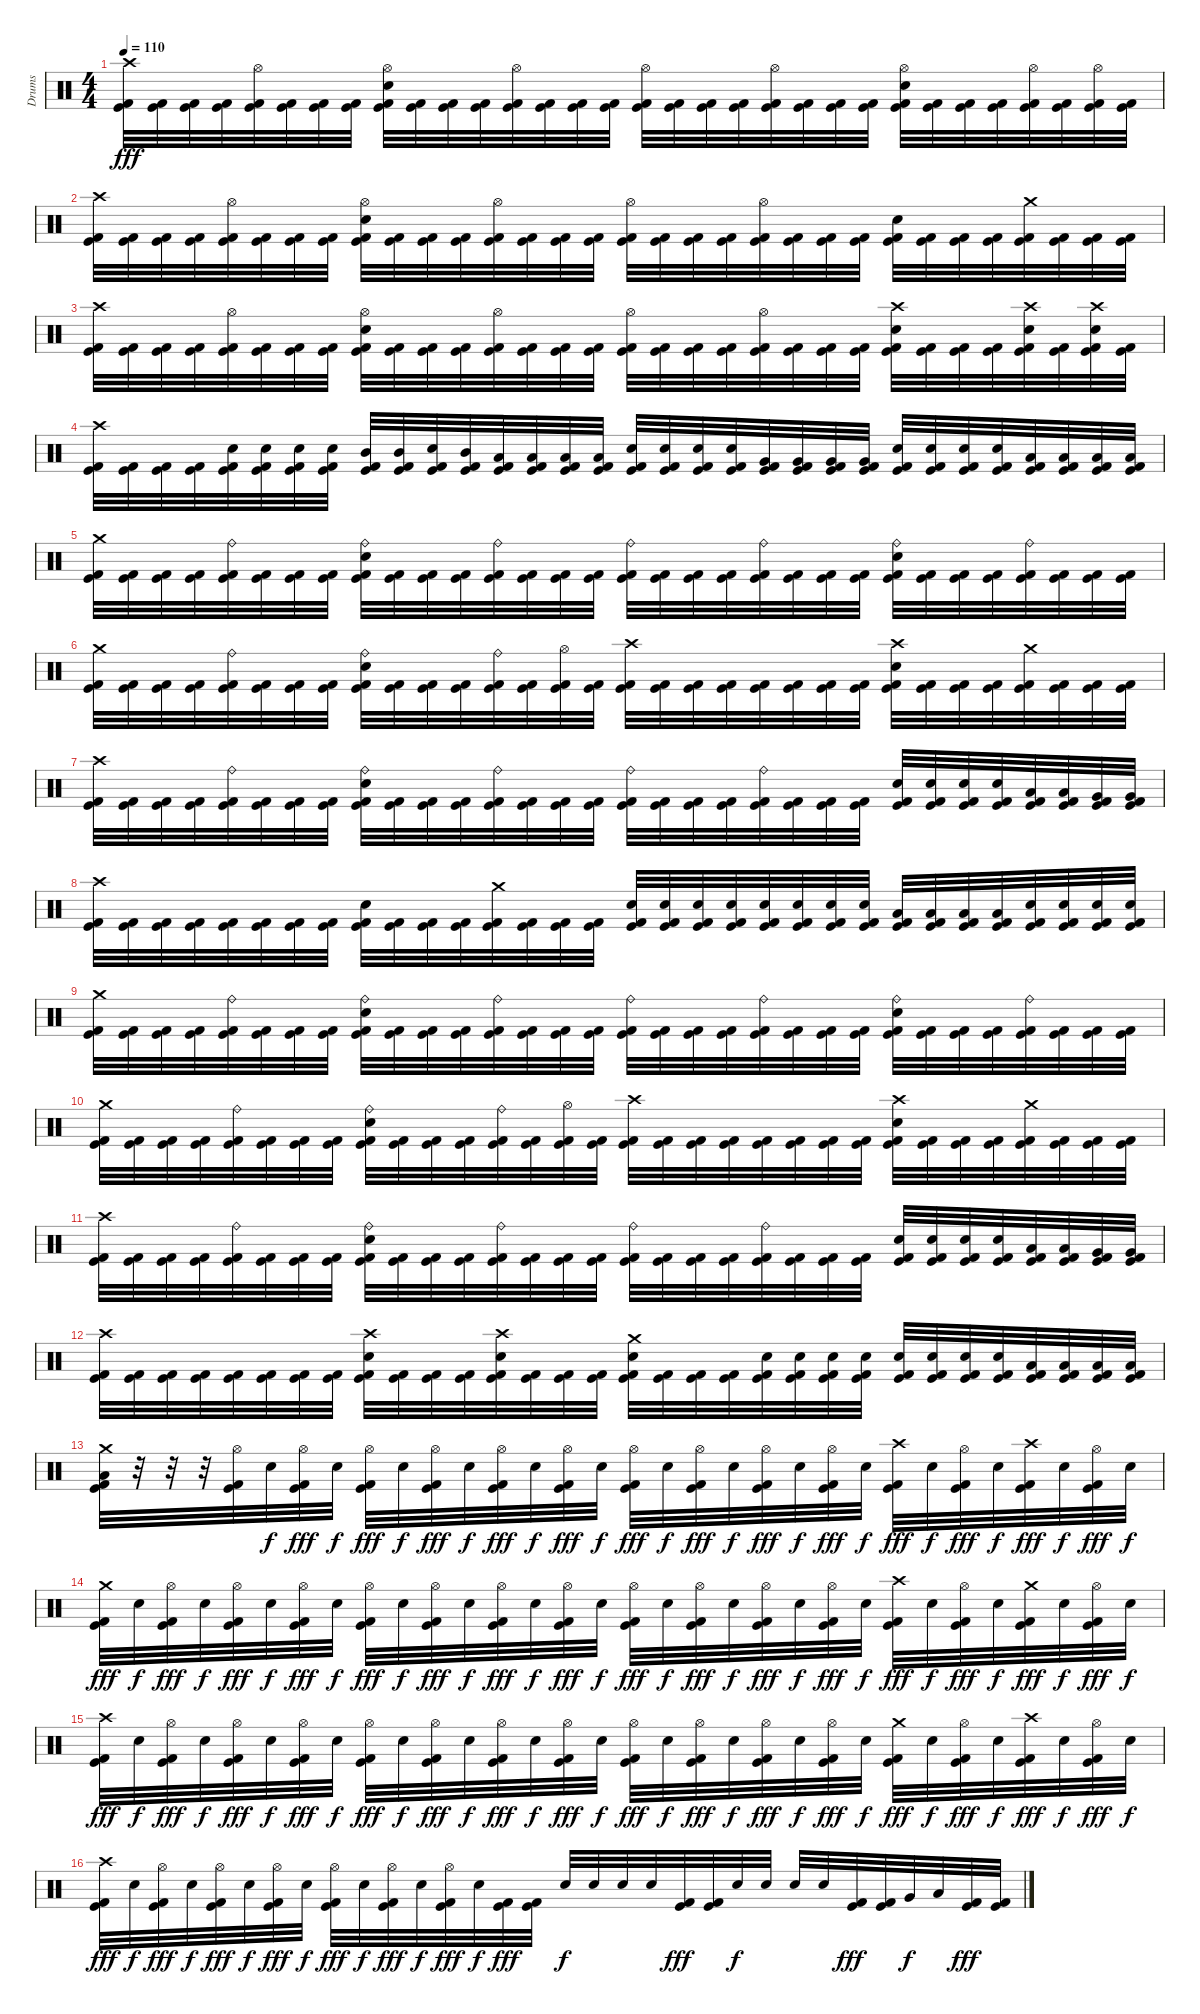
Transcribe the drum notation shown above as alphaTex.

\track ("Drums" "Drums") {instrument percussion}
\staff {score}
\articulation defaults
\ts (4 4)
\tempo 110
\clef neutral
\ks c
("Crash high (hit)" "Kick (hit)" "Kick (hit) 2").32{dy fff} ("Kick (hit)" "Kick (hit) 2").32 ("Kick (hit)" "Kick (hit) 2").32 ("Kick (hit)" "Kick (hit) 2").32 ("Hi-Hat (open)" "Kick (hit)" "Kick (hit) 2").32 ("Kick (hit)" "Kick (hit) 2").32 ("Kick (hit)" "Kick (hit) 2").32 ("Kick (hit)" "Kick (hit) 2").32 ("Hi-Hat (open)" "Electric Snare (hit)" "Kick (hit)" "Kick (hit) 2").32 ("Kick (hit)" "Kick (hit) 2").32 ("Kick (hit)" "Kick (hit) 2").32 ("Kick (hit)" "Kick (hit) 2").32 ("Hi-Hat (open)" "Kick (hit)" "Kick (hit) 2").32 ("Kick (hit)" "Kick (hit) 2").32 ("Kick (hit)" "Kick (hit) 2").32 ("Kick (hit)" "Kick (hit) 2").32 ("Hi-Hat (open)" "Kick (hit)" "Kick (hit) 2").32 ("Kick (hit)" "Kick (hit) 2").32 ("Kick (hit)" "Kick (hit) 2").32 ("Kick (hit)" "Kick (hit) 2").32 ("Hi-Hat (open)" "Kick (hit)" "Kick (hit) 2").32 ("Kick (hit)" "Kick (hit) 2").32 ("Kick (hit)" "Kick (hit) 2").32 ("Kick (hit)" "Kick (hit) 2").32 ("Hi-Hat (open)" "Electric Snare (hit)" "Kick (hit)" "Kick (hit) 2").32 ("Kick (hit)" "Kick (hit) 2").32 ("Kick (hit)" "Kick (hit) 2").32 ("Kick (hit)" "Kick (hit) 2").32 ("Hi-Hat (open)" "Kick (hit)" "Kick (hit) 2").32 ("Kick (hit)" "Kick (hit) 2").32 ("Hi-Hat (open)" "Kick (hit)" "Kick (hit) 2").32 ("Kick (hit)" "Kick (hit) 2").32 |
("Crash high (hit)" "Kick (hit)" "Kick (hit) 2").32 ("Kick (hit)" "Kick (hit) 2").32 ("Kick (hit)" "Kick (hit) 2").32 ("Kick (hit)" "Kick (hit) 2").32 ("Hi-Hat (open)" "Kick (hit)" "Kick (hit) 2").32 ("Kick (hit)" "Kick (hit) 2").32 ("Kick (hit)" "Kick (hit) 2").32 ("Kick (hit)" "Kick (hit) 2").32 ("Hi-Hat (open)" "Electric Snare (hit)" "Kick (hit)" "Kick (hit) 2").32 ("Kick (hit)" "Kick (hit) 2").32 ("Kick (hit)" "Kick (hit) 2").32 ("Kick (hit)" "Kick (hit) 2").32 ("Hi-Hat (open)" "Kick (hit)" "Kick (hit) 2").32 ("Kick (hit)" "Kick (hit) 2").32 ("Kick (hit)" "Kick (hit) 2").32 ("Kick (hit)" "Kick (hit) 2").32 ("Hi-Hat (open)" "Kick (hit)" "Kick (hit) 2").32 ("Kick (hit)" "Kick (hit) 2").32 ("Kick (hit)" "Kick (hit) 2").32 ("Kick (hit)" "Kick (hit) 2").32 ("Hi-Hat (open)" "Kick (hit)" "Kick (hit) 2").32 ("Kick (hit)" "Kick (hit) 2").32 ("Kick (hit)" "Kick (hit) 2").32 ("Kick (hit)" "Kick (hit) 2").32 ("Electric Snare (hit)" "Kick (hit)" "Kick (hit) 2").32 ("Kick (hit)" "Kick (hit) 2").32 ("Kick (hit)" "Kick (hit) 2").32 ("Kick (hit)" "Kick (hit) 2").32 ("Crash medium (hit)" "Kick (hit)" "Kick (hit) 2").32 ("Kick (hit)" "Kick (hit) 2").32 ("Kick (hit)" "Kick (hit) 2").32 ("Kick (hit)" "Kick (hit) 2").32 |
("Crash high (hit)" "Kick (hit)" "Kick (hit) 2").32 ("Kick (hit)" "Kick (hit) 2").32 ("Kick (hit)" "Kick (hit) 2").32 ("Kick (hit)" "Kick (hit) 2").32 ("Hi-Hat (open)" "Kick (hit)" "Kick (hit) 2").32 ("Kick (hit)" "Kick (hit) 2").32 ("Kick (hit)" "Kick (hit) 2").32 ("Kick (hit)" "Kick (hit) 2").32 ("Hi-Hat (open)" "Electric Snare (hit)" "Kick (hit)" "Kick (hit) 2").32 ("Kick (hit)" "Kick (hit) 2").32 ("Kick (hit)" "Kick (hit) 2").32 ("Kick (hit)" "Kick (hit) 2").32 ("Hi-Hat (open)" "Kick (hit)" "Kick (hit) 2").32 ("Kick (hit)" "Kick (hit) 2").32 ("Kick (hit)" "Kick (hit) 2").32 ("Kick (hit)" "Kick (hit) 2").32 ("Hi-Hat (open)" "Kick (hit)" "Kick (hit) 2").32 ("Kick (hit)" "Kick (hit) 2").32 ("Kick (hit)" "Kick (hit) 2").32 ("Kick (hit)" "Kick (hit) 2").32 ("Hi-Hat (open)" "Kick (hit)" "Kick (hit) 2").32 ("Kick (hit)" "Kick (hit) 2").32 ("Kick (hit)" "Kick (hit) 2").32 ("Kick (hit)" "Kick (hit) 2").32 ("Crash high (hit)" "Electric Snare (hit)" "Kick (hit)" "Kick (hit) 2").32 ("Kick (hit)" "Kick (hit) 2").32 ("Kick (hit)" "Kick (hit) 2").32 ("Kick (hit)" "Kick (hit) 2").32 ("Crash high (hit)" "Electric Snare (hit)" "Kick (hit)" "Kick (hit) 2").32 ("Kick (hit)" "Kick (hit) 2").32 ("Crash high (hit)" "Electric Snare (hit)" "Kick (hit)" "Kick (hit) 2").32 ("Kick (hit)" "Kick (hit) 2").32 |
("Crash high (hit)" "Kick (hit)" "Kick (hit) 2").32 ("Kick (hit)" "Kick (hit) 2").32 ("Kick (hit)" "Kick (hit) 2").32 ("Kick (hit)" "Kick (hit) 2").32 ("Electric Snare (hit)" "Kick (hit)" "Kick (hit) 2").32 ("Electric Snare (hit)" "Kick (hit)" "Kick (hit) 2").32 ("Electric Snare (hit)" "Kick (hit)" "Kick (hit) 2").32 ("Electric Snare (hit)" "Kick (hit)" "Kick (hit) 2").32 ("Mid Tom (hit)" "Kick (hit)" "Kick (hit) 2").32 ("Mid Tom (hit)" "Kick (hit)" "Kick (hit) 2").32 ("Electric Snare (hit)" "Kick (hit)" "Kick (hit) 2").32 ("Mid Tom (hit)" "Kick (hit)" "Kick (hit) 2").32 ("Low Tom (hit)" "Kick (hit)" "Kick (hit) 2").32 ("Low Tom (hit)" "Kick (hit)" "Kick (hit) 2").32 ("Low Tom (hit)" "Kick (hit)" "Kick (hit) 2").32 ("Low Tom (hit)" "Kick (hit)" "Kick (hit) 2").32 ("Electric Snare (hit)" "Kick (hit)" "Kick (hit) 2").32 ("Electric Snare (hit)" "Kick (hit)" "Kick (hit) 2").32 ("Electric Snare (hit)" "Kick (hit)" "Kick (hit) 2").32 ("Electric Snare (hit)" "Kick (hit)" "Kick (hit) 2").32 ("Very Low Tom (hit)" "Kick (hit)" "Kick (hit) 2").32 ("Very Low Tom (hit)" "Kick (hit)" "Kick (hit) 2").32 ("Very Low Tom (hit)" "Kick (hit)" "Kick (hit) 2").32 ("Very Low Tom (hit)" "Kick (hit)" "Kick (hit) 2").32 ("Electric Snare (hit)" "Kick (hit)" "Kick (hit) 2").32 ("Electric Snare (hit)" "Kick (hit)" "Kick (hit) 2").32 ("Electric Snare (hit)" "Kick (hit)" "Kick (hit) 2").32 ("Electric Snare (hit)" "Kick (hit)" "Kick (hit) 2").32 ("Low Floor Tom (hit)" "Kick (hit)" "Kick (hit) 2").32 ("Low Floor Tom (hit)" "Kick (hit)" "Kick (hit) 2").32 ("Low Floor Tom (hit)" "Kick (hit)" "Kick (hit) 2").32 ("Low Floor Tom (hit)" "Kick (hit)" "Kick (hit) 2").32 |
("Crash medium (hit)" "Kick (hit)" "Kick (hit) 2").32 ("Kick (hit)" "Kick (hit) 2").32 ("Kick (hit)" "Kick (hit) 2").32 ("Kick (hit)" "Kick (hit) 2").32 ("Ride (bell)" "Kick (hit)" "Kick (hit) 2").32 ("Kick (hit)" "Kick (hit) 2").32 ("Kick (hit)" "Kick (hit) 2").32 ("Kick (hit)" "Kick (hit) 2").32 ("Ride (bell)" "Electric Snare (hit)" "Kick (hit)" "Kick (hit) 2").32 ("Kick (hit)" "Kick (hit) 2").32 ("Kick (hit)" "Kick (hit) 2").32 ("Kick (hit)" "Kick (hit) 2").32 ("Ride (bell)" "Kick (hit)" "Kick (hit) 2").32 ("Kick (hit)" "Kick (hit) 2").32 ("Kick (hit)" "Kick (hit) 2").32 ("Kick (hit)" "Kick (hit) 2").32 ("Ride (bell)" "Kick (hit)" "Kick (hit) 2").32 ("Kick (hit)" "Kick (hit) 2").32 ("Kick (hit)" "Kick (hit) 2").32 ("Kick (hit)" "Kick (hit) 2").32 ("Ride (bell)" "Kick (hit)" "Kick (hit) 2").32 ("Kick (hit)" "Kick (hit) 2").32 ("Kick (hit)" "Kick (hit) 2").32 ("Kick (hit)" "Kick (hit) 2").32 ("Ride (bell)" "Electric Snare (hit)" "Kick (hit)" "Kick (hit) 2").32 ("Kick (hit)" "Kick (hit) 2").32 ("Kick (hit)" "Kick (hit) 2").32 ("Kick (hit)" "Kick (hit) 2").32 ("Ride (bell)" "Kick (hit)" "Kick (hit) 2").32 ("Kick (hit)" "Kick (hit) 2").32 ("Kick (hit)" "Kick (hit) 2").32 ("Kick (hit)" "Kick (hit) 2").32 |
("Crash medium (hit)" "Kick (hit)" "Kick (hit) 2").32 ("Kick (hit)" "Kick (hit) 2").32 ("Kick (hit)" "Kick (hit) 2").32 ("Kick (hit)" "Kick (hit) 2").32 ("Ride (bell)" "Kick (hit)" "Kick (hit) 2").32 ("Kick (hit)" "Kick (hit) 2").32 ("Kick (hit)" "Kick (hit) 2").32 ("Kick (hit)" "Kick (hit) 2").32 ("Ride (bell)" "Electric Snare (hit)" "Kick (hit)" "Kick (hit) 2").32 ("Kick (hit)" "Kick (hit) 2").32 ("Kick (hit)" "Kick (hit) 2").32 ("Kick (hit)" "Kick (hit) 2").32 ("Ride (bell)" "Kick (hit)" "Kick (hit) 2").32 ("Kick (hit)" "Kick (hit) 2").32 ("Hi-Hat (open)" "Kick (hit)" "Kick (hit) 2").32 ("Kick (hit)" "Kick (hit) 2").32 ("Crash high (hit)" "Kick (hit)" "Kick (hit) 2").32 ("Kick (hit)" "Kick (hit) 2").32 ("Kick (hit)" "Kick (hit) 2").32 ("Kick (hit)" "Kick (hit) 2").32 ("Kick (hit)" "Kick (hit) 2").32 ("Kick (hit)" "Kick (hit) 2").32 ("Kick (hit)" "Kick (hit) 2").32 ("Kick (hit)" "Kick (hit) 2").32 ("Crash high (hit)" "Electric Snare (hit)" "Kick (hit)" "Kick (hit) 2").32 ("Kick (hit)" "Kick (hit) 2").32 ("Kick (hit)" "Kick (hit) 2").32 ("Kick (hit)" "Kick (hit) 2").32 ("Crash medium (hit)" "Kick (hit)" "Kick (hit) 2").32 ("Kick (hit)" "Kick (hit) 2").32 ("Kick (hit)" "Kick (hit) 2").32 ("Kick (hit)" "Kick (hit) 2").32 |
("Crash high (hit)" "Kick (hit)" "Kick (hit) 2").32 ("Kick (hit)" "Kick (hit) 2").32 ("Kick (hit)" "Kick (hit) 2").32 ("Kick (hit)" "Kick (hit) 2").32 ("Ride (bell)" "Kick (hit)" "Kick (hit) 2").32 ("Kick (hit)" "Kick (hit) 2").32 ("Kick (hit)" "Kick (hit) 2").32 ("Kick (hit)" "Kick (hit) 2").32 ("Ride (bell)" "Electric Snare (hit)" "Kick (hit)" "Kick (hit) 2").32 ("Kick (hit)" "Kick (hit) 2").32 ("Kick (hit)" "Kick (hit) 2").32 ("Kick (hit)" "Kick (hit) 2").32 ("Ride (bell)" "Kick (hit)" "Kick (hit) 2").32 ("Kick (hit)" "Kick (hit) 2").32 ("Kick (hit)" "Kick (hit) 2").32 ("Kick (hit)" "Kick (hit) 2").32 ("Ride (bell)" "Kick (hit)" "Kick (hit) 2").32 ("Kick (hit)" "Kick (hit) 2").32 ("Kick (hit)" "Kick (hit) 2").32 ("Kick (hit)" "Kick (hit) 2").32 ("Ride (bell)" "Kick (hit)" "Kick (hit) 2").32 ("Kick (hit)" "Kick (hit) 2").32 ("Kick (hit)" "Kick (hit) 2").32 ("Kick (hit)" "Kick (hit) 2").32 ("Electric Snare (hit)" "Kick (hit)" "Kick (hit) 2").32 ("Electric Snare (hit)" "Kick (hit)" "Kick (hit) 2").32 ("Electric Snare (hit)" "Kick (hit)" "Kick (hit) 2").32 ("Electric Snare (hit)" "Kick (hit)" "Kick (hit) 2").32 ("Low Tom (hit)" "Kick (hit)" "Kick (hit) 2").32 ("Low Tom (hit)" "Kick (hit)" "Kick (hit) 2").32 ("Very Low Tom (hit)" "Kick (hit)" "Kick (hit) 2").32 ("Very Low Tom (hit)" "Kick (hit)" "Kick (hit) 2").32 |
("Crash high (hit)" "Kick (hit)" "Kick (hit) 2").32 ("Kick (hit)" "Kick (hit) 2").32 ("Kick (hit)" "Kick (hit) 2").32 ("Kick (hit)" "Kick (hit) 2").32 ("Kick (hit)" "Kick (hit) 2").32 ("Kick (hit)" "Kick (hit) 2").32 ("Kick (hit)" "Kick (hit) 2").32 ("Kick (hit)" "Kick (hit) 2").32 ("Electric Snare (hit)" "Kick (hit)" "Kick (hit) 2").32 ("Kick (hit)" "Kick (hit) 2").32 ("Kick (hit)" "Kick (hit) 2").32 ("Kick (hit)" "Kick (hit) 2").32 ("Crash medium (hit)" "Kick (hit)" "Kick (hit) 2").32 ("Kick (hit)" "Kick (hit) 2").32 ("Kick (hit)" "Kick (hit) 2").32 ("Kick (hit)" "Kick (hit) 2").32 ("Electric Snare (hit)" "Kick (hit)" "Kick (hit) 2").32 ("Electric Snare (hit)" "Kick (hit)" "Kick (hit) 2").32 ("Electric Snare (hit)" "Kick (hit)" "Kick (hit) 2").32 ("Electric Snare (hit)" "Kick (hit)" "Kick (hit) 2").32 ("Electric Snare (hit)" "Kick (hit)" "Kick (hit) 2").32 ("Electric Snare (hit)" "Kick (hit)" "Kick (hit) 2").32 ("Electric Snare (hit)" "Kick (hit)" "Kick (hit) 2").32 ("Electric Snare (hit)" "Kick (hit)" "Kick (hit) 2").32 ("Low Tom (hit)" "Kick (hit)" "Kick (hit) 2").32 ("Low Tom (hit)" "Kick (hit)" "Kick (hit) 2").32 ("Low Tom (hit)" "Kick (hit)" "Kick (hit) 2").32 ("Low Tom (hit)" "Kick (hit)" "Kick (hit) 2").32 ("Electric Snare (hit)" "Kick (hit)" "Kick (hit) 2").32 ("Electric Snare (hit)" "Kick (hit)" "Kick (hit) 2").32 ("Electric Snare (hit)" "Kick (hit)" "Kick (hit) 2").32 ("Electric Snare (hit)" "Kick (hit)" "Kick (hit) 2").32 |
("Crash medium (hit)" "Kick (hit)" "Kick (hit) 2").32 ("Kick (hit)" "Kick (hit) 2").32 ("Kick (hit)" "Kick (hit) 2").32 ("Kick (hit)" "Kick (hit) 2").32 ("Ride (bell)" "Kick (hit)" "Kick (hit) 2").32 ("Kick (hit)" "Kick (hit) 2").32 ("Kick (hit)" "Kick (hit) 2").32 ("Kick (hit)" "Kick (hit) 2").32 ("Ride (bell)" "Electric Snare (hit)" "Kick (hit)" "Kick (hit) 2").32 ("Kick (hit)" "Kick (hit) 2").32 ("Kick (hit)" "Kick (hit) 2").32 ("Kick (hit)" "Kick (hit) 2").32 ("Ride (bell)" "Kick (hit)" "Kick (hit) 2").32 ("Kick (hit)" "Kick (hit) 2").32 ("Kick (hit)" "Kick (hit) 2").32 ("Kick (hit)" "Kick (hit) 2").32 ("Ride (bell)" "Kick (hit)" "Kick (hit) 2").32 ("Kick (hit)" "Kick (hit) 2").32 ("Kick (hit)" "Kick (hit) 2").32 ("Kick (hit)" "Kick (hit) 2").32 ("Ride (bell)" "Kick (hit)" "Kick (hit) 2").32 ("Kick (hit)" "Kick (hit) 2").32 ("Kick (hit)" "Kick (hit) 2").32 ("Kick (hit)" "Kick (hit) 2").32 ("Ride (bell)" "Electric Snare (hit)" "Kick (hit)" "Kick (hit) 2").32 ("Kick (hit)" "Kick (hit) 2").32 ("Kick (hit)" "Kick (hit) 2").32 ("Kick (hit)" "Kick (hit) 2").32 ("Ride (bell)" "Kick (hit)" "Kick (hit) 2").32 ("Kick (hit)" "Kick (hit) 2").32 ("Kick (hit)" "Kick (hit) 2").32 ("Kick (hit)" "Kick (hit) 2").32 |
("Crash medium (hit)" "Kick (hit)" "Kick (hit) 2").32 ("Kick (hit)" "Kick (hit) 2").32 ("Kick (hit)" "Kick (hit) 2").32 ("Kick (hit)" "Kick (hit) 2").32 ("Ride (bell)" "Kick (hit)" "Kick (hit) 2").32 ("Kick (hit)" "Kick (hit) 2").32 ("Kick (hit)" "Kick (hit) 2").32 ("Kick (hit)" "Kick (hit) 2").32 ("Ride (bell)" "Electric Snare (hit)" "Kick (hit)" "Kick (hit) 2").32 ("Kick (hit)" "Kick (hit) 2").32 ("Kick (hit)" "Kick (hit) 2").32 ("Kick (hit)" "Kick (hit) 2").32 ("Ride (bell)" "Kick (hit)" "Kick (hit) 2").32 ("Kick (hit)" "Kick (hit) 2").32 ("Hi-Hat (open)" "Kick (hit)" "Kick (hit) 2").32 ("Kick (hit)" "Kick (hit) 2").32 ("Crash high (hit)" "Kick (hit)" "Kick (hit) 2").32 ("Kick (hit)" "Kick (hit) 2").32 ("Kick (hit)" "Kick (hit) 2").32 ("Kick (hit)" "Kick (hit) 2").32 ("Kick (hit)" "Kick (hit) 2").32 ("Kick (hit)" "Kick (hit) 2").32 ("Kick (hit)" "Kick (hit) 2").32 ("Kick (hit)" "Kick (hit) 2").32 ("Crash high (hit)" "Electric Snare (hit)" "Kick (hit)" "Kick (hit) 2").32 ("Kick (hit)" "Kick (hit) 2").32 ("Kick (hit)" "Kick (hit) 2").32 ("Kick (hit)" "Kick (hit) 2").32 ("Crash medium (hit)" "Kick (hit)" "Kick (hit) 2").32 ("Kick (hit)" "Kick (hit) 2").32 ("Kick (hit)" "Kick (hit) 2").32 ("Kick (hit)" "Kick (hit) 2").32 |
("Crash high (hit)" "Kick (hit)" "Kick (hit) 2").32 ("Kick (hit)" "Kick (hit) 2").32 ("Kick (hit)" "Kick (hit) 2").32 ("Kick (hit)" "Kick (hit) 2").32 ("Ride (bell)" "Kick (hit)" "Kick (hit) 2").32 ("Kick (hit)" "Kick (hit) 2").32 ("Kick (hit)" "Kick (hit) 2").32 ("Kick (hit)" "Kick (hit) 2").32 ("Ride (bell)" "Electric Snare (hit)" "Kick (hit)" "Kick (hit) 2").32 ("Kick (hit)" "Kick (hit) 2").32 ("Kick (hit)" "Kick (hit) 2").32 ("Kick (hit)" "Kick (hit) 2").32 ("Ride (bell)" "Kick (hit)" "Kick (hit) 2").32 ("Kick (hit)" "Kick (hit) 2").32 ("Kick (hit)" "Kick (hit) 2").32 ("Kick (hit)" "Kick (hit) 2").32 ("Ride (bell)" "Kick (hit)" "Kick (hit) 2").32 ("Kick (hit)" "Kick (hit) 2").32 ("Kick (hit)" "Kick (hit) 2").32 ("Kick (hit)" "Kick (hit) 2").32 ("Ride (bell)" "Kick (hit)" "Kick (hit) 2").32 ("Kick (hit)" "Kick (hit) 2").32 ("Kick (hit)" "Kick (hit) 2").32 ("Kick (hit)" "Kick (hit) 2").32 ("Electric Snare (hit)" "Kick (hit)" "Kick (hit) 2").32 ("Electric Snare (hit)" "Kick (hit)" "Kick (hit) 2").32 ("Electric Snare (hit)" "Kick (hit)" "Kick (hit) 2").32 ("Electric Snare (hit)" "Kick (hit)" "Kick (hit) 2").32 ("Low Tom (hit)" "Kick (hit)" "Kick (hit) 2").32 ("Low Tom (hit)" "Kick (hit)" "Kick (hit) 2").32 ("Very Low Tom (hit)" "Kick (hit)" "Kick (hit) 2").32 ("Very Low Tom (hit)" "Kick (hit)" "Kick (hit) 2").32 |
("Crash high (hit)" "Kick (hit)" "Kick (hit) 2").32 ("Kick (hit)" "Kick (hit) 2").32 ("Kick (hit)" "Kick (hit) 2").32 ("Kick (hit)" "Kick (hit) 2").32 ("Kick (hit)" "Kick (hit) 2").32 ("Kick (hit)" "Kick (hit) 2").32 ("Kick (hit)" "Kick (hit) 2").32 ("Kick (hit)" "Kick (hit) 2").32 ("Crash high (hit)" "Electric Snare (hit)" "Kick (hit)" "Kick (hit) 2").32 ("Kick (hit)" "Kick (hit) 2").32 ("Kick (hit)" "Kick (hit) 2").32 ("Kick (hit)" "Kick (hit) 2").32 ("Crash high (hit)" "Electric Snare (hit)" "Kick (hit)" "Kick (hit) 2").32 ("Kick (hit)" "Kick (hit) 2").32 ("Kick (hit)" "Kick (hit) 2").32 ("Kick (hit)" "Kick (hit) 2").32 ("Crash medium (hit)" "Electric Snare (hit)" "Kick (hit)" "Kick (hit) 2").32 ("Kick (hit)" "Kick (hit) 2").32 ("Kick (hit)" "Kick (hit) 2").32 ("Kick (hit)" "Kick (hit) 2").32 ("Electric Snare (hit)" "Kick (hit)" "Kick (hit) 2").32 ("Electric Snare (hit)" "Kick (hit)" "Kick (hit) 2").32 ("Electric Snare (hit)" "Kick (hit)" "Kick (hit) 2").32 ("Electric Snare (hit)" "Kick (hit)" "Kick (hit) 2").32 ("Electric Snare (hit)" "Kick (hit)" "Kick (hit) 2").32 ("Electric Snare (hit)" "Kick (hit)" "Kick (hit) 2").32 ("Electric Snare (hit)" "Kick (hit)" "Kick (hit) 2").32 ("Electric Snare (hit)" "Kick (hit)" "Kick (hit) 2").32 ("Low Floor Tom (hit)" "Kick (hit)" "Kick (hit) 2").32 ("Low Floor Tom (hit)" "Kick (hit)" "Kick (hit) 2").32 ("Low Floor Tom (hit)" "Kick (hit)" "Kick (hit) 2").32 ("Low Floor Tom (hit)" "Kick (hit)" "Kick (hit) 2").32 |
("Crash medium (hit)" "Low Floor Tom (hit)" "Kick (hit)" "Kick (hit) 2").32 r.32 r.32 r.32 ("Hi-Hat (open)" "Kick (hit)" "Kick (hit) 2").32 "Electric Snare (hit)".32{dy f} ("Hi-Hat (open)" "Kick (hit)" "Kick (hit) 2").32{dy fff} "Electric Snare (hit)".32{dy f} ("Hi-Hat (open)" "Kick (hit)" "Kick (hit) 2").32{dy fff} "Electric Snare (hit)".32{dy f} ("Hi-Hat (open)" "Kick (hit)" "Kick (hit) 2").32{dy fff} "Electric Snare (hit)".32{dy f} ("Hi-Hat (open)" "Kick (hit)" "Kick (hit) 2").32{dy fff} "Electric Snare (hit)".32{dy f} ("Hi-Hat (open)" "Kick (hit)" "Kick (hit) 2").32{dy fff} "Electric Snare (hit)".32{dy f} ("Hi-Hat (open)" "Kick (hit)" "Kick (hit) 2").32{dy fff} "Electric Snare (hit)".32{dy f} ("Hi-Hat (open)" "Kick (hit)" "Kick (hit) 2").32{dy fff} "Electric Snare (hit)".32{dy f} ("Hi-Hat (open)" "Kick (hit)" "Kick (hit) 2").32{dy fff} "Electric Snare (hit)".32{dy f} ("Hi-Hat (open)" "Kick (hit)" "Kick (hit) 2").32{dy fff} "Electric Snare (hit)".32{dy f} ("Crash high (hit)" "Kick (hit)" "Kick (hit) 2").32{dy fff} "Electric Snare (hit)".32{dy f} ("Hi-Hat (open)" "Kick (hit)" "Kick (hit) 2").32{dy fff} "Electric Snare (hit)".32{dy f} ("Crash high (hit)" "Kick (hit)" "Kick (hit) 2").32{dy fff} "Electric Snare (hit)".32{dy f} ("Hi-Hat (open)" "Kick (hit)" "Kick (hit) 2").32{dy fff} "Electric Snare (hit)".32{dy f} |
("Crash medium (hit)" "Kick (hit)" "Kick (hit) 2").32{dy fff} "Electric Snare (hit)".32{dy f} ("Hi-Hat (open)" "Kick (hit)" "Kick (hit) 2").32{dy fff} "Electric Snare (hit)".32{dy f} ("Hi-Hat (open)" "Kick (hit)" "Kick (hit) 2").32{dy fff} "Electric Snare (hit)".32{dy f} ("Hi-Hat (open)" "Kick (hit)" "Kick (hit) 2").32{dy fff} "Electric Snare (hit)".32{dy f} ("Hi-Hat (open)" "Kick (hit)" "Kick (hit) 2").32{dy fff} "Electric Snare (hit)".32{dy f} ("Hi-Hat (open)" "Kick (hit)" "Kick (hit) 2").32{dy fff} "Electric Snare (hit)".32{dy f} ("Hi-Hat (open)" "Kick (hit)" "Kick (hit) 2").32{dy fff} "Electric Snare (hit)".32{dy f} ("Hi-Hat (open)" "Kick (hit)" "Kick (hit) 2").32{dy fff} "Electric Snare (hit)".32{dy f} ("Hi-Hat (open)" "Kick (hit)" "Kick (hit) 2").32{dy fff} "Electric Snare (hit)".32{dy f} ("Hi-Hat (open)" "Kick (hit)" "Kick (hit) 2").32{dy fff} "Electric Snare (hit)".32{dy f} ("Hi-Hat (open)" "Kick (hit)" "Kick (hit) 2").32{dy fff} "Electric Snare (hit)".32{dy f} ("Hi-Hat (open)" "Kick (hit)" "Kick (hit) 2").32{dy fff} "Electric Snare (hit)".32{dy f} ("Crash high (hit)" "Kick (hit)" "Kick (hit) 2").32{dy fff} "Electric Snare (hit)".32{dy f} ("Hi-Hat (open)" "Kick (hit)" "Kick (hit) 2").32{dy fff} "Electric Snare (hit)".32{dy f} ("Crash medium (hit)" "Kick (hit)" "Kick (hit) 2").32{dy fff} "Electric Snare (hit)".32{dy f} ("Hi-Hat (open)" "Kick (hit)" "Kick (hit) 2").32{dy fff} "Electric Snare (hit)".32{dy f} |
("Crash high (hit)" "Kick (hit)" "Kick (hit) 2").32{dy fff} "Electric Snare (hit)".32{dy f} ("Hi-Hat (open)" "Kick (hit)" "Kick (hit) 2").32{dy fff} "Electric Snare (hit)".32{dy f} ("Hi-Hat (open)" "Kick (hit)" "Kick (hit) 2").32{dy fff} "Electric Snare (hit)".32{dy f} ("Hi-Hat (open)" "Kick (hit)" "Kick (hit) 2").32{dy fff} "Electric Snare (hit)".32{dy f} ("Hi-Hat (open)" "Kick (hit)" "Kick (hit) 2").32{dy fff} "Electric Snare (hit)".32{dy f} ("Hi-Hat (open)" "Kick (hit)" "Kick (hit) 2").32{dy fff} "Electric Snare (hit)".32{dy f} ("Hi-Hat (open)" "Kick (hit)" "Kick (hit) 2").32{dy fff} "Electric Snare (hit)".32{dy f} ("Hi-Hat (open)" "Kick (hit)" "Kick (hit) 2").32{dy fff} "Electric Snare (hit)".32{dy f} ("Hi-Hat (open)" "Kick (hit)" "Kick (hit) 2").32{dy fff} "Electric Snare (hit)".32{dy f} ("Hi-Hat (open)" "Kick (hit)" "Kick (hit) 2").32{dy fff} "Electric Snare (hit)".32{dy f} ("Hi-Hat (open)" "Kick (hit)" "Kick (hit) 2").32{dy fff} "Electric Snare (hit)".32{dy f} ("Hi-Hat (open)" "Kick (hit)" "Kick (hit) 2").32{dy fff} "Electric Snare (hit)".32{dy f} ("Crash medium (hit)" "Kick (hit)" "Kick (hit) 2").32{dy fff} "Electric Snare (hit)".32{dy f} ("Hi-Hat (open)" "Kick (hit)" "Kick (hit) 2").32{dy fff} "Electric Snare (hit)".32{dy f} ("Crash high (hit)" "Kick (hit)" "Kick (hit) 2").32{dy fff} "Electric Snare (hit)".32{dy f} ("Hi-Hat (open)" "Kick (hit)" "Kick (hit) 2").32{dy fff} "Electric Snare (hit)".32{dy f} |
("Crash high (hit)" "Kick (hit)" "Kick (hit) 2").32{dy fff} "Electric Snare (hit)".32{dy f} ("Hi-Hat (open)" "Kick (hit)" "Kick (hit) 2").32{dy fff} "Electric Snare (hit)".32{dy f} ("Hi-Hat (open)" "Kick (hit)" "Kick (hit) 2").32{dy fff} "Electric Snare (hit)".32{dy f} ("Hi-Hat (open)" "Kick (hit)" "Kick (hit) 2").32{dy fff} "Electric Snare (hit)".32{dy f} ("Hi-Hat (open)" "Kick (hit)" "Kick (hit) 2").32{dy fff} "Electric Snare (hit)".32{dy f} ("Hi-Hat (open)" "Kick (hit)" "Kick (hit) 2").32{dy fff} "Electric Snare (hit)".32{dy f} ("Hi-Hat (open)" "Kick (hit)" "Kick (hit) 2").32{dy fff} "Electric Snare (hit)".32{dy f} ("Kick (hit)" "Kick (hit) 2").32{dy fff} ("Kick (hit)" "Kick (hit) 2").32 "Electric Snare (hit)".32{dy f} "Electric Snare (hit)".32 "Electric Snare (hit)".32 "Electric Snare (hit)".32 ("Kick (hit)" "Kick (hit) 2").32{dy fff} ("Kick (hit)" "Kick (hit) 2").32 "Electric Snare (hit)".32{dy f} "Electric Snare (hit)".32 "Electric Snare (hit)".32 "Electric Snare (hit)".32 ("Kick (hit)" "Kick (hit) 2").32{dy fff} ("Kick (hit)" "Kick (hit) 2").32 "Very Low Tom (hit)".32{dy f} "Low Floor Tom (hit)".32 ("Kick (hit)" "Kick (hit) 2").32{dy fff} ("Kick (hit)" "Kick (hit) 2").32
